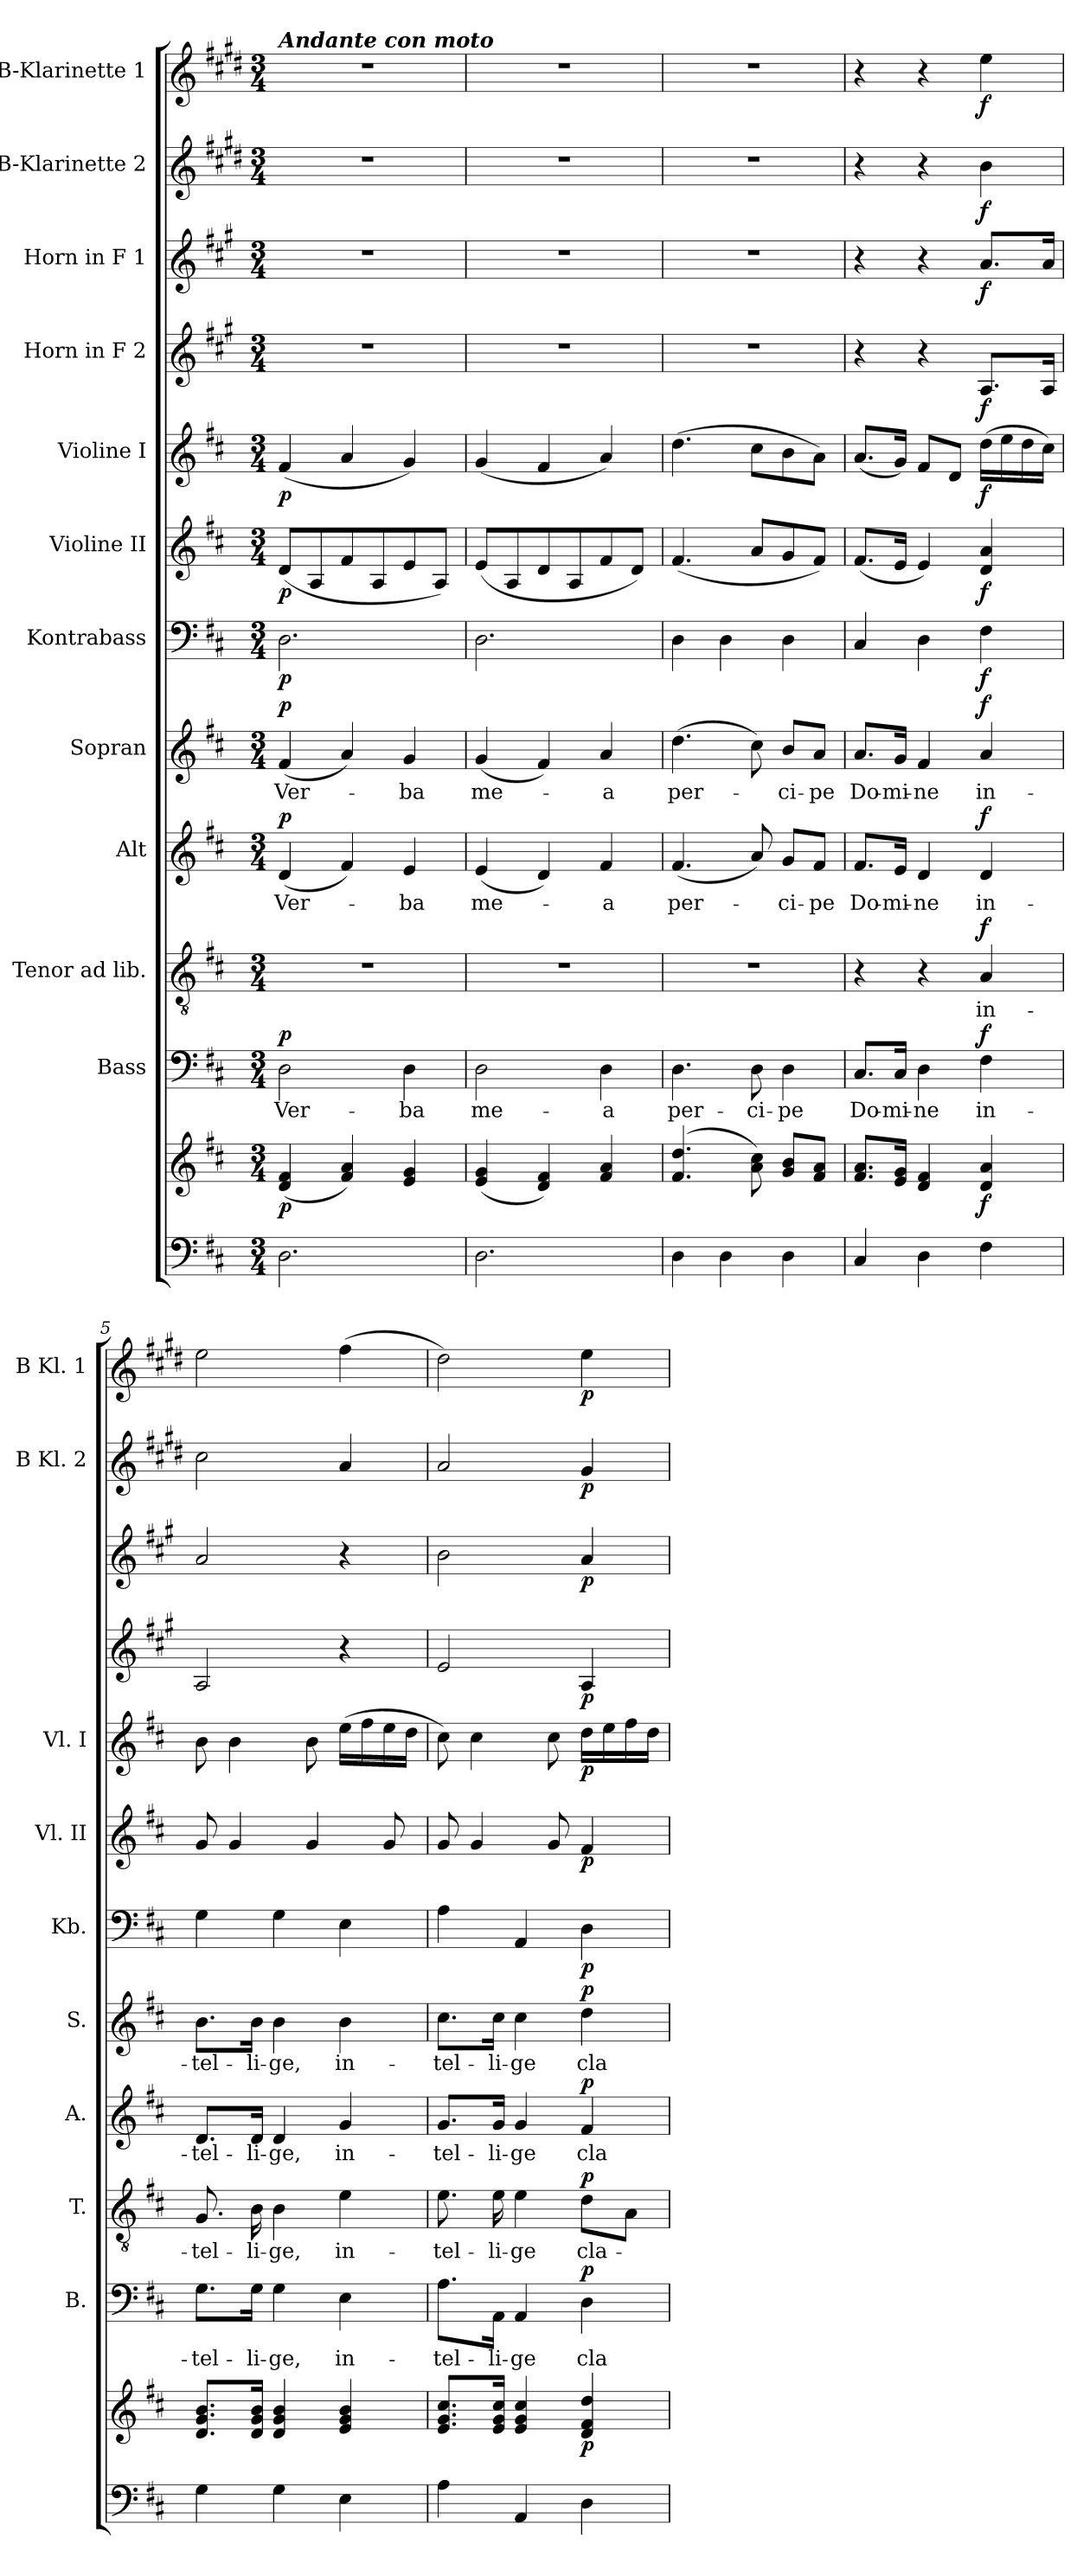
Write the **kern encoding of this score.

**kern	**kern	**dynam	**kern	**text	**dynam	**kern	**text	**dynam	**kern	**text	**dynam	**kern	**text	**dynam	**kern	**dynam	**kern	**dynam	**kern	**dynam	**kern	**dynam	**kern	**dynam	**kern	**dynam	**kern	**dynam
*part12	*part12	*part12	*part11	*part11	*part11	*part10	*part10	*part10	*part9	*part9	*part9	*part8	*part8	*part8	*part7	*part7	*part6	*part6	*part5	*part5	*part4	*part4	*part3	*part3	*part2	*part2	*part1	*part1
*staff13	*staff12	*staff12/13	*staff11	*staff11	*staff11	*staff10	*staff10	*staff10	*staff9	*staff9	*staff9	*staff8	*staff8	*staff8	*staff7	*staff7	*staff6	*staff6	*staff5	*staff5	*staff4	*staff4	*staff3	*staff3	*staff2	*staff2	*staff1	*staff1
*	*	*	*I"Bass	*	*	*I"Tenor ad lib.	*	*	*I"Alt	*	*	*I"Sopran	*	*	*I"Kontrabass	*	*I"Violine II	*	*I"Violine I	*	*I"Horn in F 2	*	*I"Horn in F 1	*	*I"B-Klarinette 2	*	*I"B-Klarinette 1	*
*	*	*	*I'B.	*	*	*I'T.	*	*	*I'A.	*	*	*I'S.	*	*	*I'Kb.	*	*I'Vl. II	*	*I'Vl. I	*	*	*	*	*	*I'B Kl. 2	*	*I'B Kl. 1	*
*clefF4	*clefG2	*	*clefF4	*	*	*clefGv2	*	*	*clefG2	*	*	*clefG2	*	*	*clefF4	*	*clefG2	*	*clefG2	*	*clefG2	*	*clefG2	*	*clefG2	*	*clefG2	*
*	*	*	*	*	*	*	*	*	*	*	*	*	*	*	*ITrd7c12	*	*	*	*	*	*ITrd4c7	*	*ITrd4c7	*	*ITrd1c2	*	*ITrd1c2	*
*k[f#c#]	*k[f#c#]	*	*k[f#c#]	*	*	*k[f#c#]	*	*	*k[f#c#]	*	*	*k[f#c#]	*	*	*k[f#c#]	*	*k[f#c#]	*	*k[f#c#]	*	*k[f#c#]	*	*k[f#c#]	*	*k[f#c#]	*	*k[f#c#]	*
*D:	*D:	*	*D:	*	*	*D:	*	*	*D:	*	*	*D:	*	*	*D:	*	*D:	*	*D:	*	*D:	*	*D:	*	*D:	*	*D:	*
*M3/4	*M3/4	*	*M3/4	*	*	*M3/4	*	*	*M3/4	*	*	*M3/4	*	*	*M3/4	*	*M3/4	*	*M3/4	*	*M3/4	*	*M3/4	*	*M3/4	*	*M3/4	*
=1	=1	=1	=1	=1	=1	=1	=1	=1	=1	=1	=1	=1	=1	=1	=1	=1	=1	=1	=1	=1	=1	=1	=1	=1	=1	=1	=1	=1
!	!	!	!	!	!	!	!	!	!	!	!	!	!	!	!	!	!	!	!	!	!	!	!	!	!	!	!LO:TX:a:Bi:t=Andante con moto	!
!	!	!LO:DY:b	!	!LO:LY:b	!LO:DY:a	!	!	!	!	!LO:LY:b	!LO:DY:a	!	!LO:LY:b	!LO:DY:a	!	!LO:DY:b	!	!LO:DY:b	!	!LO:DY:b	!	!	!	!	!	!	!	!
2.D\	(<4d/ 4f#/	p	2D\	Ver-	p	2.r	.	.	(<4d/	Ver-	p	(<4f#/	Ver-	p	2.DD\	p	(<8d/L	p	(<4f#/	p	2.r	.	2.r	.	2.r	.	2.r	.
.	.	.	.	.	.	.	.	.	.	.	.	.	.	.	.	.	8A/	.	.	.	.	.	.	.	.	.	.	.
.	4f#/ 4a/)	.	.	.	.	.	.	.	4f#/)	.	.	4a/)	.	.	.	.	8f#/	.	4a/	.	.	.	.	.	.	.	.	.
.	.	.	.	.	.	.	.	.	.	.	.	.	.	.	.	.	8A/	.	.	.	.	.	.	.	.	.	.	.
!	!	!	!	!LO:LY:b	!	!	!	!	!	!LO:LY:b	!	!	!LO:LY:b	!	!	!	!	!	!	!	!	!	!	!	!	!	!	!
.	4e/ 4g/	.	4D\	-ba	.	.	.	.	4e/	-ba	.	4g/	-ba	.	.	.	8e/	.	4g/)	.	.	.	.	.	.	.	.	.
.	.	.	.	.	.	.	.	.	.	.	.	.	.	.	.	.	8A/J)	.	.	.	.	.	.	.	.	.	.	.
=2	=2	=2	=2	=2	=2	=2	=2	=2	=2	=2	=2	=2	=2	=2	=2	=2	=2	=2	=2	=2	=2	=2	=2	=2	=2	=2	=2	=2
!	!	!	!	!LO:LY:b	!	!	!	!	!	!LO:LY:b	!	!	!LO:LY:b	!	!	!	!	!	!	!	!	!	!	!	!	!	!	!
2.D\	(<4e/ 4g/	.	2D\	me-	.	2.r	.	.	(<4e/	me-	.	(<4g/	me-	.	2.DD\	.	(<8e/L	.	(<4g/	.	2.r	.	2.r	.	2.r	.	2.r	.
.	.	.	.	.	.	.	.	.	.	.	.	.	.	.	.	.	8A/	.	.	.	.	.	.	.	.	.	.	.
.	4d/ 4f#/)	.	.	.	.	.	.	.	4d/)	.	.	4f#/)	.	.	.	.	8d/	.	4f#/	.	.	.	.	.	.	.	.	.
.	.	.	.	.	.	.	.	.	.	.	.	.	.	.	.	.	8A/	.	.	.	.	.	.	.	.	.	.	.
!	!	!	!	!LO:LY:b	!	!	!	!	!	!LO:LY:b	!	!	!LO:LY:b	!	!	!	!	!	!	!	!	!	!	!	!	!	!	!
.	4f#/ 4a/	.	4D\	-a	.	.	.	.	4f#/	-a	.	4a/	-a	.	.	.	8f#/	.	4a/)	.	.	.	.	.	.	.	.	.
.	.	.	.	.	.	.	.	.	.	.	.	.	.	.	.	.	8d/J)	.	.	.	.	.	.	.	.	.	.	.
=3	=3	=3	=3	=3	=3	=3	=3	=3	=3	=3	=3	=3	=3	=3	=3	=3	=3	=3	=3	=3	=3	=3	=3	=3	=3	=3	=3	=3
!	!	!	!	!LO:LY:b	!	!	!	!	!	!LO:LY:b	!	!	!LO:LY:b	!	!	!	!	!	!	!	!	!	!	!	!	!	!	!
4D\	(4.f#/ 4.dd/	.	4.D\	per-	.	2.r	.	.	(<4.f#/	per-	.	(>4.dd\	per-	.	4DD\	.	(<4.f#/	.	(>4.dd\	.	2.r	.	2.r	.	2.r	.	2.r	.
4D\	.	.	.	.	.	.	.	.	.	.	.	.	.	.	4DD\	.	.	.	.	.	.	.	.	.	.	.	.	.
!	!	!	!	!LO:LY:b	!	!	!	!	!	!	!	!	!	!	!	!	!	!	!	!	!	!	!	!	!	!	!	!
.	8a\ 8cc#\)	.	8D\	-ci-	.	.	.	.	8a/)	.	.	8cc#\)	.	.	.	.	8a/L	.	8cc#\L	.	.	.	.	.	.	.	.	.
!	!	!	!	!LO:LY:b	!	!	!	!	!	!LO:LY:b	!	!	!LO:LY:b	!	!	!	!	!	!	!	!	!	!	!	!	!	!	!
4D\	8g/ 8b/L	.	4D\	-pe	.	.	.	.	8g/L	-ci-	.	8b/L	-ci-	.	4DD\	.	8g/	.	8b\	.	.	.	.	.	.	.	.	.
!	!	!	!	!	!	!	!	!	!	!LO:LY:b	!	!	!LO:LY:b	!	!	!	!	!	!	!	!	!	!	!	!	!	!	!
.	8f#/ 8a/J	.	.	.	.	.	.	.	8f#/J	-pe	.	8a/J	-pe	.	.	.	8f#/J)	.	8a\J)	.	.	.	.	.	.	.	.	.
=4	=4	=4	=4	=4	=4	=4	=4	=4	=4	=4	=4	=4	=4	=4	=4	=4	=4	=4	=4	=4	=4	=4	=4	=4	=4	=4	=4	=4
!	!	!	!	!LO:LY:b	!	!	!	!	!	!LO:LY:b	!	!	!LO:LY:b	!	!	!	!	!	!	!	!	!	!	!	!	!	!	!
4C#/	8.f#/ 8.a/L	.	8.C#/L	Do-	.	4r	.	.	8.f#/L	Do-	.	8.a/L	Do-	.	4CC#/	.	(<8.f#/L	.	(<8.a/L	.	4r	.	4r	.	4r	.	4r	.
!	!	!	!	!LO:LY:b	!	!	!	!	!	!LO:LY:b	!	!	!LO:LY:b	!	!	!	!	!	!	!	!	!	!	!	!	!	!	!
.	16e/ 16g/Jk	.	16C#/Jk	-mi-	.	.	.	.	16e/Jk	-mi-	.	16g/Jk	-mi-	.	.	.	16e/Jk	.	16g/Jk)	.	.	.	.	.	.	.	.	.
!	!	!	!	!LO:LY:b	!	!	!	!	!	!LO:LY:b	!	!	!LO:LY:b	!	!	!	!	!	!	!	!	!	!	!	!	!	!	!
4D\	4d/ 4f#/	.	4D\	-ne	.	4r	.	.	4d/	-ne	.	4f#/	-ne	.	4DD\	.	4e/)	.	8f#/L	.	4r	.	4r	.	4r	.	4r	.
.	.	.	.	.	.	.	.	.	.	.	.	.	.	.	.	.	.	.	8d/J	.	.	.	.	.	.	.	.	.
!	!	!LO:DY:b	!	!LO:LY:b	!LO:DY:a	!	!LO:LY:b	!LO:DY:a	!	!LO:LY:b	!LO:DY:a	!	!LO:LY:b	!LO:DY:a	!	!LO:DY:b	!	!LO:DY:b	!	!LO:DY:b	!	!LO:DY:b	!	!LO:DY:b	!	!LO:DY:b	!	!LO:DY:b
4F#\	4d/ 4a/	f	4F#\	in-	f	4A/	in-	f	4d/	in-	f	4a/	in-	f	4FF#\	f	4d/ 4a/	f	(>16dd\LL	f	8.D/L	f	8.d/L	f	4a\	f	4dd\	f
.	.	.	.	.	.	.	.	.	.	.	.	.	.	.	.	.	.	.	16ee\	.	.	.	.	.	.	.	.	.
.	.	.	.	.	.	.	.	.	.	.	.	.	.	.	.	.	.	.	16dd\	.	.	.	.	.	.	.	.	.
.	.	.	.	.	.	.	.	.	.	.	.	.	.	.	.	.	.	.	16cc#\JJ)	.	16D/Jk	.	16d/Jk	.	.	.	.	.
=5	=5	=5	=5	=5	=5	=5	=5	=5	=5	=5	=5	=5	=5	=5	=5	=5	=5	=5	=5	=5	=5	=5	=5	=5	=5	=5	=5	=5
!	!	!	!	!LO:LY:b	!	!	!LO:LY:b	!	!	!LO:LY:b	!	!	!LO:LY:b	!	!	!	!	!	!	!	!	!	!	!	!	!	!	!
4G\	8.d/ 8.g/ 8.b/L	.	8.G\L	-tel-	.	8.G/	-tel-	.	8.d/L	-tel-	.	8.b\L	-tel-	.	4GG\	.	8g/	.	8b\	.	2D/	.	2d/	.	2b\	.	2dd\	.
.	.	.	.	.	.	.	.	.	.	.	.	.	.	.	.	.	4g/	.	4b\	.	.	.	.	.	.	.	.	.
!	!	!	!	!LO:LY:b	!	!	!LO:LY:b	!	!	!LO:LY:b	!	!	!LO:LY:b	!	!	!	!	!	!	!	!	!	!	!	!	!	!	!
.	16d/ 16g/ 16b/Jk	.	16G\Jk	-li-	.	16B\	-li-	.	16d/Jk	-li-	.	16b\Jk	-li-	.	.	.	.	.	.	.	.	.	.	.	.	.	.	.
!	!	!	!	!LO:LY:b	!	!	!LO:LY:b	!	!	!LO:LY:b	!	!	!LO:LY:b	!	!	!	!	!	!	!	!	!	!	!	!	!	!	!
4G\	4d/ 4g/ 4b/	.	4G\	-ge,	.	4B\	-ge,	.	4d/	-ge,	.	4b\	-ge,	.	4GG\	.	.	.	.	.	.	.	.	.	.	.	.	.
.	.	.	.	.	.	.	.	.	.	.	.	.	.	.	.	.	4g/	.	8b\	.	.	.	.	.	.	.	.	.
!	!	!	!	!LO:LY:b	!	!	!LO:LY:b	!	!	!LO:LY:b	!	!	!LO:LY:b	!	!	!	!	!	!	!	!	!	!	!	!	!	!	!
4E\	4e/ 4g/ 4b/	.	4E\	in-	.	4e\	in-	.	4g/	in-	.	4b\	in-	.	4EE\	.	.	.	(>16ee\LL	.	4r	.	4r	.	4g/	.	(>4ee\	.
.	.	.	.	.	.	.	.	.	.	.	.	.	.	.	.	.	.	.	16ff#\	.	.	.	.	.	.	.	.	.
.	.	.	.	.	.	.	.	.	.	.	.	.	.	.	.	.	8g/	.	16ee\	.	.	.	.	.	.	.	.	.
.	.	.	.	.	.	.	.	.	.	.	.	.	.	.	.	.	.	.	16dd\JJ	.	.	.	.	.	.	.	.	.
!!LO:PB:g=z
=6	=6	=6	=6	=6	=6	=6	=6	=6	=6	=6	=6	=6	=6	=6	=6	=6	=6	=6	=6	=6	=6	=6	=6	=6	=6	=6	=6	=6
!	!	!	!	!LO:LY:b	!	!	!LO:LY:b	!	!	!LO:LY:b	!	!	!LO:LY:b	!	!	!	!	!	!	!	!	!	!	!	!	!	!	!
4A\	8.e/ 8.g/ 8.cc#/L	.	8.A\L	-tel-	.	8.e\	-tel-	.	8.g/L	-tel-	.	8.cc#\L	-tel-	.	4AA\	.	8g/	.	8cc#\)	.	2A/	.	2e\	.	2g/	.	2cc#\)	.
.	.	.	.	.	.	.	.	.	.	.	.	.	.	.	.	.	4g/	.	4cc#\	.	.	.	.	.	.	.	.	.
!	!	!	!	!LO:LY:b	!	!	!LO:LY:b	!	!	!LO:LY:b	!	!	!LO:LY:b	!	!	!	!	!	!	!	!	!	!	!	!	!	!	!
.	16e/ 16g/ 16cc#/Jk	.	16AA\Jk	-li-	.	16e\	-li-	.	16g/Jk	-li-	.	16cc#\Jk	-li-	.	.	.	.	.	.	.	.	.	.	.	.	.	.	.
!	!	!	!	!LO:LY:b	!	!	!LO:LY:b	!	!	!LO:LY:b	!	!	!LO:LY:b	!	!	!	!	!	!	!	!	!	!	!	!	!	!	!
4AA/	4e/ 4g/ 4cc#/	.	4AA/	-ge	.	4e\	-ge	.	4g/	-ge	.	4cc#\	-ge	.	4AAA/	.	.	.	.	.	.	.	.	.	.	.	.	.
.	.	.	.	.	.	.	.	.	.	.	.	.	.	.	.	.	8g/	.	8cc#\	.	.	.	.	.	.	.	.	.
!	!	!LO:DY:b	!	!LO:LY:b	!LO:DY:a	!	!LO:LY:b	!LO:DY:a	!	!LO:LY:b	!LO:DY:a	!	!LO:LY:b	!LO:DY:a	!	!LO:DY:b	!	!LO:DY:b	!	!LO:DY:b	!	!LO:DY:b	!	!LO:DY:b	!	!LO:DY:b	!	!LO:DY:b
4D\	4d/ 4f#/ 4dd/	p	4D\	cla-	p	8d\L	cla-	p	4f#/	cla-	p	4dd\	cla-	p	4DD\	p	4f#/	p	16dd\LL	p	4D/	p	4d/	p	4f#/	p	4dd\	p
.	.	.	.	.	.	.	.	.	.	.	.	.	.	.	.	.	.	.	16ee\	.	.	.	.	.	.	.	.	.
.	.	.	.	.	.	8A\J	.	.	.	.	.	.	.	.	.	.	.	.	16ff#\	.	.	.	.	.	.	.	.	.
.	.	.	.	.	.	.	.	.	.	.	.	.	.	.	.	.	.	.	16dd\JJ	.	.	.	.	.	.	.	.	.
=	=	=	=	=	=	=	=	=	=	=	=	=	=	=	=	=	=	=	=	=	=	=	=	=	=	=	=	=
*-	*-	*-	*-	*-	*-	*-	*-	*-	*-	*-	*-	*-	*-	*-	*-	*-	*-	*-	*-	*-	*-	*-	*-	*-	*-	*-	*-	*-
